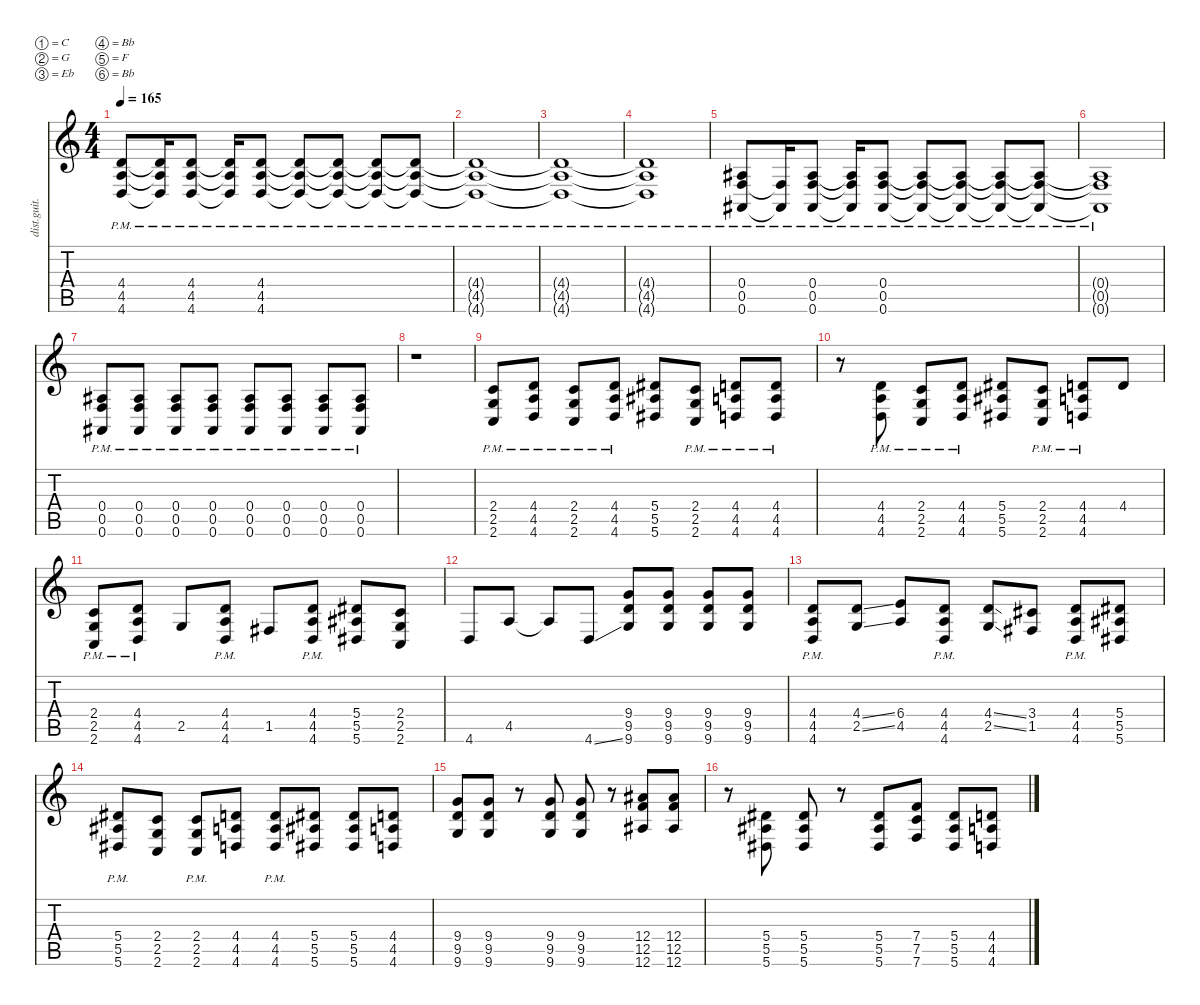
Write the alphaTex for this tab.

\defaultSystemsLayout 4
\hideDynamics
\bracketExtendMode nobrackets
\otherSystemsTrackNameOrientation horizontal
\track ("Distortion Guitar" "dist.guit.") {instrument distortionguitar}
\staff {score tabs}
\tuning (C4 G3 Eb3 Bb2 F2 Bb1)
\ts (4 4)
\tempo 165
\clef g2
\ks c
(4.6{pm} 4.5{pm} 4.4{pm}).8{dy mf beam Up} (4.6{pm t} 4.5{pm t} 4.4{pm t}).16{beam Up} (4.6{pm} 4.5{pm} 4.4{pm}).8{beam Up} (4.6{pm t} 4.5{pm t} 4.4{pm t}).16{beam Up} (4.6{pm} 4.5{pm} 4.4{pm}).8{beam Up} (4.6{pm t} 4.5{pm t} 4.4{pm t}).8{beam Up} (4.6{pm t} 4.5{pm t} 4.4{pm t}).8{beam Up} (4.6{pm t} 4.5{pm t} 4.4{pm t}).8{beam Up} (4.6{pm t} 4.5{pm t} 4.4{pm t}).8{beam Up} |
(4.6{pm t} 4.5{pm t} 4.4{pm t}).1{beam Up} |
(4.6{pm t} 4.5{pm t} 4.4{pm t}).1{beam Up} |
(4.6{pm t} 4.5{pm t} 4.4{pm t}).1{beam Up} |
(0.6{pm acc #} 0.5{pm} 0.4{pm acc #}).8{beam Up} (0.6{pm t acc #} 0.5{pm t}).16{beam Up} (0.6{pm acc #} 0.5{pm} 0.4{pm acc #}).8{beam Up} (0.6{pm t acc #} 0.5{pm t} 0.4{pm t acc #}).16{beam Up} (0.6{pm acc #} 0.5{pm} 0.4{pm acc #}).8{beam Up} (0.6{pm t acc #} 0.5{pm t} 0.4{pm t acc #}).8{beam Up} (0.6{pm t acc #} 0.5{pm t} 0.4{pm t acc #}).8{beam Up} (0.6{pm t acc #} 0.5{pm t} 0.4{pm t acc #}).8{beam Up} (0.6{pm t acc #} 0.5{pm t} 0.4{pm t acc #}).8{beam Up} |
(0.6{pm t acc #} 0.5{pm t} 0.4{pm t acc #}).1{beam Up} |
(0.6{pm acc #} 0.5{pm} 0.4{pm acc #}).8{beam Up} (0.6{pm acc #} 0.5{pm} 0.4{pm acc #}).8{beam Up} (0.6{pm acc #} 0.5{pm} 0.4{pm acc #}).8{beam Up} (0.6{pm acc #} 0.5{pm} 0.4{pm acc #}).8{beam Up} (0.6{pm acc #} 0.5{pm} 0.4{pm acc #}).8{beam Up} (0.6{pm acc #} 0.5{pm} 0.4{pm acc #}).8{beam Up} (0.6{pm acc #} 0.5{pm} 0.4{pm acc #}).8{beam Up} (0.6{pm acc #} 0.5{pm} 0.4{pm acc #}).8{beam Up} |
r.1{beam Down} |
(2.6{pm} 2.5{pm} 2.4{pm}).8{beam Up} (4.6{pm} 4.4{pm} 4.5{pm}).8{beam Up} (2.6{pm} 2.5{pm} 2.4{pm}).8{beam Up} (4.6{pm} 4.4{pm} 4.5{pm}).8{beam Up} (5.6{acc #} 5.5{acc #} 5.4{acc #}).8{beam Up} (2.6{pm} 2.5{pm} 2.4{pm}).8{beam Up} (4.6{pm} 4.4{pm} 4.5{pm}).8{beam Up} (4.6{pm} 4.5{pm} 4.4{pm}).8{beam Up} |
r.8{beam Down} (4.6{pm} 4.5{pm} 4.4{pm}).8{beam Up} (2.6{pm} 2.4{pm} 2.5{pm}).8{beam Up} (4.6{pm} 4.5{pm} 4.4{pm}).8{beam Up} (5.6{acc #} 5.4{acc #} 5.5{acc #}).8{beam Up} (2.6{pm} 2.5{pm} 2.4{pm}).8{beam Up} (4.6{pm} 4.4{pm} 4.5{pm}).8{beam Up} 4.4.8{beam Up} |
(2.6{pm} 2.5{pm} 2.4{pm}).8{beam Up} (4.6{pm} 4.4{pm} 4.5{pm}).8{beam Up} 2.5.8{beam Up} (4.6{pm} 4.5{pm} 4.4{pm}).8{beam Up} 1.5{acc #}.8{beam Up} (4.6{pm} 4.5{pm} 4.4{pm}).8{beam Up} (5.6{acc #} 5.5{acc #} 5.4{acc #}).8{beam Up} (2.6 2.5 2.4).8{beam Up} |
4.6.8{beam Up} 4.5.8{beam Up} 4.5{t}.8{beam Up} 4.6{ss}.8{beam Up} (9.6 9.5 9.4).8{beam Up} (9.6 9.4 9.5).8{beam Up} (9.6 9.5 9.4).8{beam Up} (9.6 9.4 9.5).8{beam Up} |
(4.6{pm} 4.5{pm} 4.4{pm}).8{beam Up} (2.5{ss} 4.4{ss}).8{beam Up} (4.5 6.4).8{beam Up} (4.6{pm} 4.5{pm} 4.4{pm}).8{beam Up} (2.5{ss} 4.4{ss}).8{beam Up} (1.5{acc #} 3.4{acc #}).8{beam Up} (4.6{pm} 4.5{pm} 4.4{pm}).8{beam Up} (5.6{acc #} 5.5{acc #} 5.4{acc #}).8{beam Up} |
(5.4{pm acc #} 5.5{pm acc #} 5.6{pm acc #}).8{beam Up} (2.6 2.5 2.4).8{beam Up} (2.4{pm} 2.5{pm} 2.6{pm}).8{beam Up} (4.4 4.5 4.6).8{beam Up} (4.6{pm} 4.4{pm} 4.5{pm}).8{beam Up} (5.6{acc #} 5.5{acc #} 5.4{acc #}).8{beam Up} (5.6{acc #} 5.4{acc #} 5.5{acc #}).8{beam Up} (4.6 4.5 4.4).8{beam Up} |
(9.6 9.5 9.4).8{beam Up} (9.6 9.4 9.5).8{beam Up} r.8{beam Up} (9.6 9.5 9.4).8{beam Up} (9.6 9.4 9.5).8{beam Up} r.8{beam Up} (12.6{acc #} 12.5 12.4{acc #}).8{beam Up} (12.6{acc #} 12.4{acc #} 12.5).8{beam Up} |
r.8{beam Down} (5.6{acc #} 5.5{acc #} 5.4{acc #}).8{beam Up} (5.6{acc #} 5.4{acc #} 5.5{acc #}).8{beam Up} r.8{beam Up} (5.6{acc #} 5.5{acc #} 5.4{acc #}).8{beam Up} (7.6 7.4 7.5).8{beam Up} (5.6{acc #} 5.5{acc #} 5.4{acc #}).8{beam Up} (4.6 4.4 4.5).8{beam Up}
